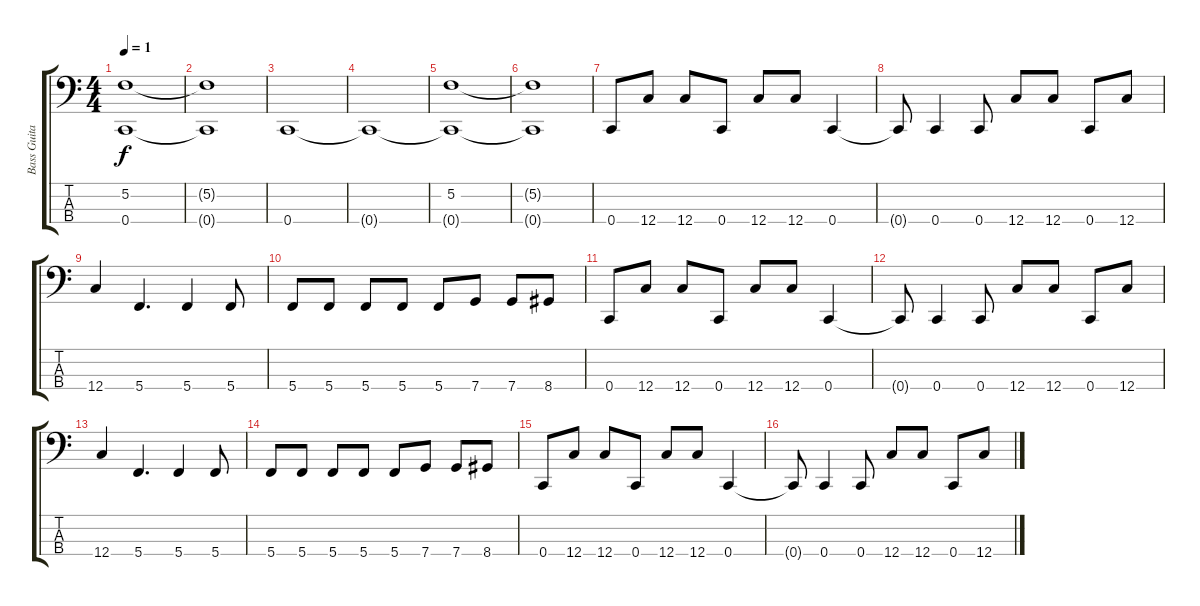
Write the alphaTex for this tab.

\track ("Bass Guitar" "Bass Guita") {instrument electricbassfinger}
\staff {score tabs}
\tuning (F2 C2 G1 C1) {hide}
\ts (4 4)
\tempo 1
\clef f4
\ks c
(5.2 0.4{t}).1{dy f} |
(5.2{t} 0.4{t}).1 |
0.4.1 |
0.4{t}.1 |
(5.2 0.4{t}).1 |
(5.2{t} 0.4{t}).1 |
0.4.8 12.4.8 12.4.8 0.4.8 12.4.8 12.4.8 0.4.4 |
0.4{t}.8 0.4.4 0.4.8 12.4.8 12.4.8 0.4.8 12.4.8 |
12.4.4 5.4.4{d} 5.4.4 5.4.8 |
5.4.8 5.4.8 5.4.8 5.4.8 5.4.8 7.4.8 7.4.8 8.4.8 |
0.4.8 12.4.8 12.4.8 0.4.8 12.4.8 12.4.8 0.4.4 |
0.4{t}.8 0.4.4 0.4.8 12.4.8 12.4.8 0.4.8 12.4.8 |
12.4.4 5.4.4{d} 5.4.4 5.4.8 |
5.4.8 5.4.8 5.4.8 5.4.8 5.4.8 7.4.8 7.4.8 8.4.8 |
0.4.8 12.4.8 12.4.8 0.4.8 12.4.8 12.4.8 0.4.4 |
0.4{t}.8 0.4.4 0.4.8 12.4.8 12.4.8 0.4.8 12.4.8
